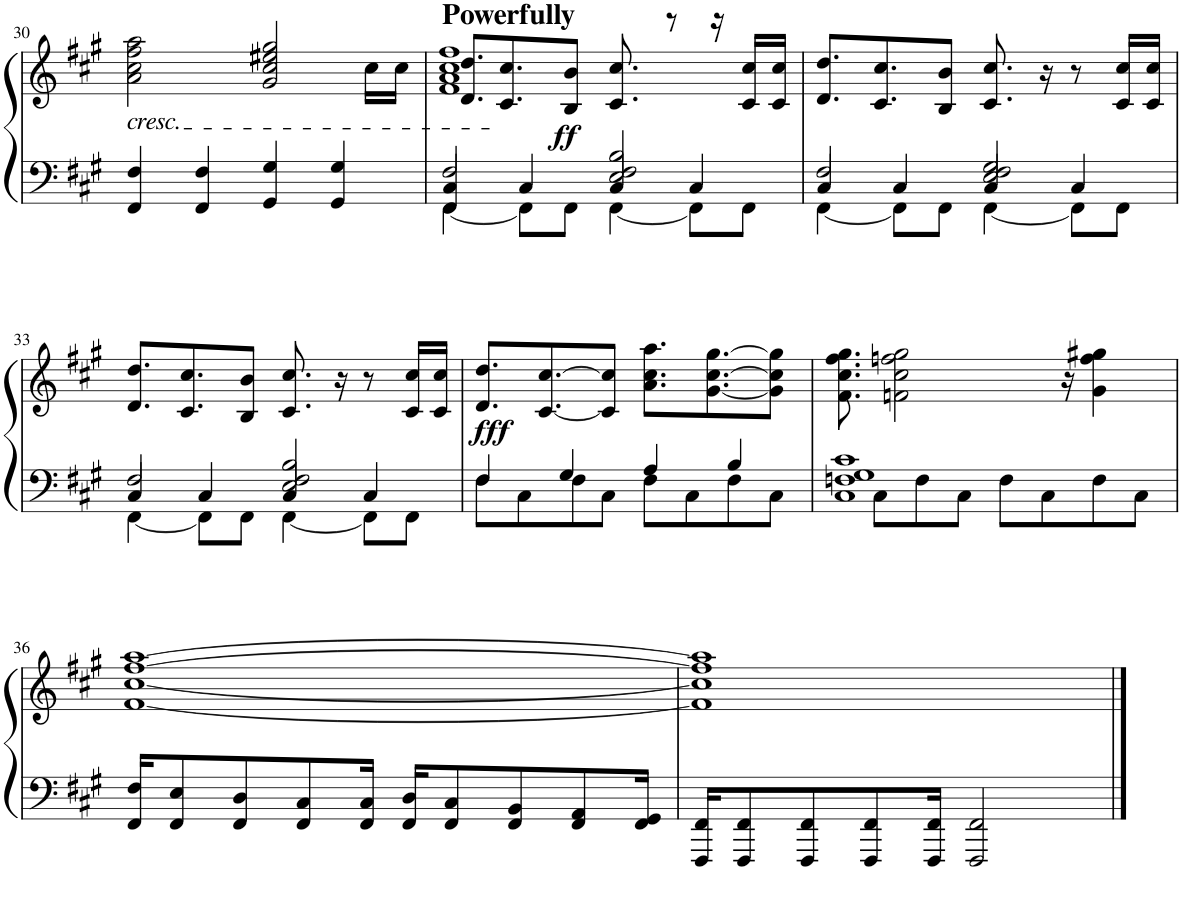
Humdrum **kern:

**kern	**kern	**dynam
*part1	*part1	*part1
*staff2	*staff1	*staff1/2
*I"Piano	*	*
*I'Pno	*	*
!!LO:PB:g=z
*clefF4	*clefG2	*
*k[f#c#g#]	*k[f#c#g#]	*
*M4/4	*M4/4	*
=30	=30	=30
*	*^	*
!	!LO:TX:b:i:t=cresc.	!	!
4FF#/ 4F#/	2a\ 2cc#\ 2ff#\ 2aa\	2..ryy	.
4FF#/ 4F#/	.	.	.
4GG#/ 4G#/	2g#/ 2cc#/ 2ee#X/ 2gg#/	.	.
4GG#/ 4G#/	.	.	.
.	.	16cc#\LL	.
.	.	16cc#\JJ	.
=31	=31	=31	=31
*^	*	*	*
*	*^	*	*	*
2F#/	[4FF#\	4FF#/ 4C#/	8.d/ 8.dd/L	1f# 1a 1cc# 1ff#	.
.	.	.	8.c#/ 8.cc#/	.	.
.	8FF#\L]	4C#/	.	.	.
!	!	!	!	!	!LO:DY:b
.	8FF#\J	.	8B/ 8b/J	.	ff
2E/ 2F#/ 2B/	[4FF#\	4C#/	8.c#/ 8.cc#/	.	.
.	.	.	8r	.	.
.	8FF#\L]	4C#/	.	.	.
.	.	.	16r	.	.
.	8FF#\J	.	16c#/ 16cc#/LL	.	.
.	.	.	16c#/ 16cc#/JJ	.	.
*	*	*	*v	*v	*
=32	=32	=32	=32	=32
2F#/	[4FF#\	4C#/	8.d/ 8.dd/L	.
.	.	.	8.c#/ 8.cc#/	.
.	8FF#\L]	4C#/	.	.
.	8FF#\J	.	8B/ 8b/J	.
2E/ 2F#/ 2G#/	[4FF#\	4C#/	8.c#/ 8.cc#/	.
.	.	.	16r	.
.	8FF#\L]	4C#/	8r	.
.	8FF#\J	.	16c#/ 16cc#/LL	.
.	.	.	16c#/ 16cc#/JJ	.
!!LO:LB:g=z
=33	=33	=33	=33	=33
2F#/	[4FF#\	4C#/	8.d/ 8.dd/L	.
.	.	.	8.c#/ 8.cc#/	.
.	8FF#\L]	4C#/	.	.
.	8FF#\J	.	8B/ 8b/J	.
2E/ 2F#/ 2B/	[4FF#\	4C#/	8.c#/ 8.cc#/	.
.	.	.	16r	.
.	8FF#\L]	4C#/	8r	.
.	8FF#\J	.	16c#/ 16cc#/LL	.
.	.	.	16c#/ 16cc#/JJ	.
*	*v	*v	*	*
=34	=34	=34	=34
!	!	!	!LO:DY:b
4F#/	8F#\L	8.d/ 8.dd/L	fff
.	8C#\	.	.
.	.	[8.c#/ [8.cc#/	.
4G#/	8F#\	.	.
.	8C#\J	8c#/] 8cc#/]J	.
4A/	8F#\L	8.a\ 8.cc#\ 8.aa\L	.
.	8C#\	.	.
.	.	[8.g#\ [8.cc#\ [8.gg#\	.
4B/	8F#\	.	.
.	8C#\J	8g#\] 8cc#\] 8gg#\]J	.
=35	=35	=35	=35
1C# 1Fn 1G# 1c#	8ryy	8.f#\ 8.cc#\ 8.ff#\ 8.gg#\	.
.	8C#\L	.	.
.	.	2fn\ 2cc#\ 2ffn\ 2gg#\	.
.	8F\	.	.
.	8C#\J	.	.
.	8F\L	.	.
.	8C#\	.	.
.	.	16r	.
.	8F\	4g#\ 4ff\ 4gg#X\	.
.	8C#\J	.	.
*v	*v	*	*
!!LO:LB:g=z
=36	=36	=36
16FF#/ 16F#/KL	[1f# [1cc# [1ff# [1aa	.
8FF#/ 8E/	.	.
8FF#/ 8D/	.	.
8FF#/ 8C#/	.	.
16FF#/ 16C#/Jk	.	.
16FF#/ 16D/KL	.	.
8FF#/ 8C#/	.	.
8FF#/ 8BB/	.	.
8FF#/ 8AA/	.	.
16FF#/ 16GG#/Jk	.	.
=37	=37	=37
16FFF#/ 16FF#/KL	1f#] 1cc#] 1ff#] 1aa]	.
8FFF#/ 8FF#/	.	.
8FFF#/ 8FF#/	.	.
8FFF#/ 8FF#/	.	.
16FFF#/ 16FF#/Jk	.	.
2FFF#/ 2FF#/	.	.
==	==	==
*-	*-	*-
